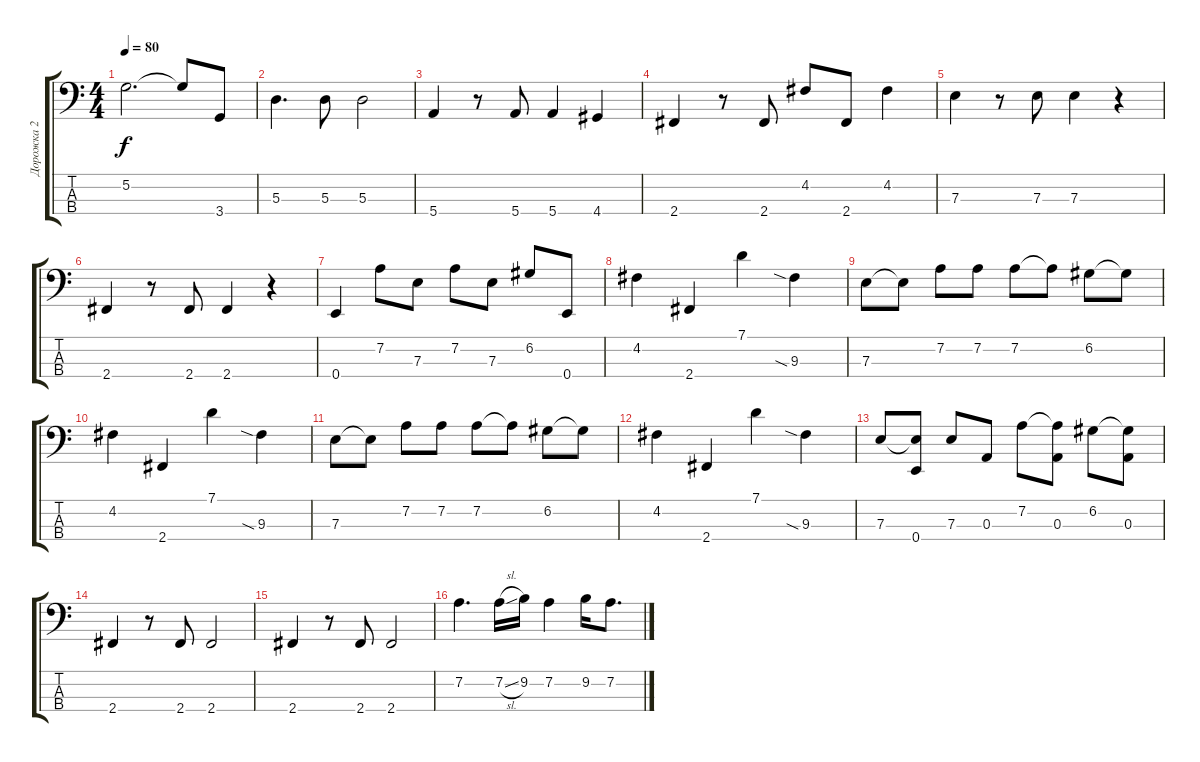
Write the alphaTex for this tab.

\track ("Дорожка 2" "Дорожка 2") {instrument electricbassfinger}
\staff {score tabs}
\tuning (G2 D2 A1 E1) {hide}
\ts (4 4)
\tempo 80
\clef f4
\ks c
5.2.2{d dy f} 5.2{t}.8 3.4.8 |
5.3.4{d} 5.3.8 5.3.2 |
5.4.4 r.8 5.4.8 5.4.4 4.4.4 |
2.4.4 r.8 2.4.8 4.2.8 2.4.8 4.2.4 |
7.3.4 r.8 7.3.8 7.3.4 r.4 |
2.4.4 r.8 2.4.8 2.4.4 r.4 |
0.4.4 7.2.8 7.3.8 7.2.8 7.3.8 6.2.8 0.4.8 |
4.2.4 2.4.4 7.1.4 9.3{sia}.4 |
7.3.8 7.3{t}.8 7.2.8 7.2.8 7.2.8 7.2{t}.8 6.2.8 6.2{t}.8 |
4.2.4 2.4.4 7.1.4 9.3{sia}.4 |
7.3.8 7.3{t}.8 7.2.8 7.2.8 7.2.8 7.2{t}.8 6.2.8 6.2{t}.8 |
4.2.4 2.4.4 7.1.4 9.3{sia}.4 |
7.3.8 (7.3{t} 0.4).8 7.3.8 0.3.8 7.2.8 (7.2{t} 0.3).8 6.2.8 (6.2{t} 0.3).8 |
2.4.4 r.8 2.4.8 2.4.2 |
2.4.4 r.8 2.4.8 2.4.2 |
7.2.4{d} 7.2{sl}.16 9.2.16 7.2.4 9.2.16 7.2.8{d}
